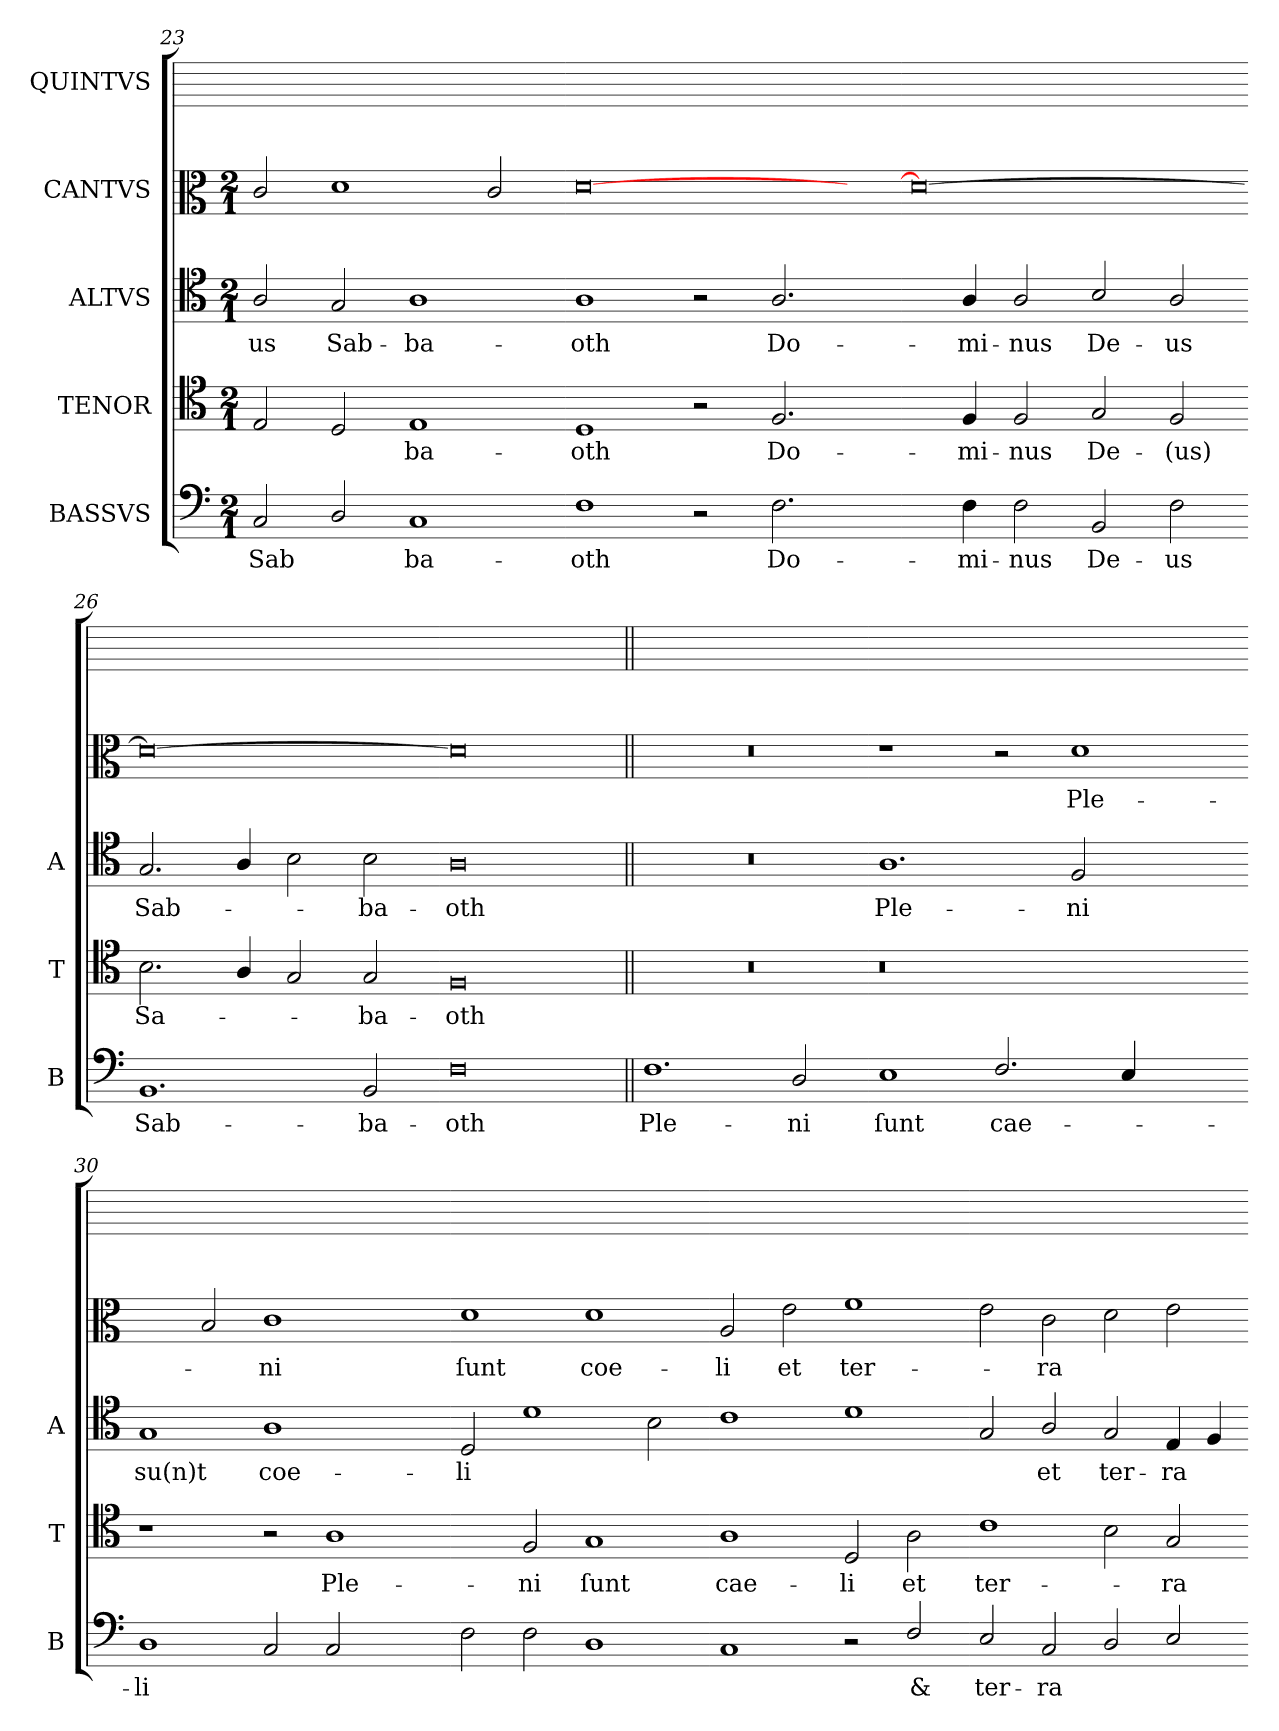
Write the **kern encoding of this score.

**kern	**text	**kern	**text	**kern	**text	**kern	**text	**kern
*part5	*part5	*part4	*part4	*part3	*part3	*part2	*part2	*part1
*staff5	*staff5	*staff4	*staff4	*staff3	*staff3	*staff2	*staff2	*staff1
*I"BASSVS	*	*I"TENOR	*	*I"ALTVS	*	*I"CANTVS	*	*I"QUINTVS
*I'B	*	*I'T	*	*I'A	*	*	*	*
*clefF5	*	*clefC4	*	*clefC4	*	*clefC3	*	*
*k[]	*	*k[]	*	*k[]	*	*k[]	*	*
*D:dor	*	*D:dor	*	*D:dor	*	*D:dor	*	*
*M2/1	*	*M2/1	*	*M2/1	*	*M2/1	*	*
=23	=23	=23	=23	=23	=23	=23	=23	=23
!	!LO:LY:i	!	!	!	!LO:LY:i	!	!	!
2AA/	Sab	2E/	.	2A/	-us	2c/	.	0ryy
!	!	!	!	!	!LO:LY:i	!	!	!
2BB/	.	2D/	.	2G/	Sab-	1d	.	.
!	!LO:LY:i	!	!LO:LY:i	!	!LO:LY:i	!	!	!
1AA	ba-	1E	-ba-	1A	-ba-	.	.	.
.	.	.	.	.	.	2c/	.	.
=24-	=24-	=24-	=24-	=24-	=24-	=24-	=24-	=24-
!	!LO:LY:i	!	!LO:LY:i	!	!LO:LY:i	!	!	!
1D	-oth	1D	-oth	1A	-oth	[0d	.	0ryy
2r	.	2r	.	2r	.	.	.	.
!	!LO:LY:i	!	!LO:LY:i	!	!LO:LY:i	!	!	!
2.D\	Do-	2.F/	Do-	2.A/	Do-	.	.	.
.	.	.	.	.	.	4ryy	.	4ryy
=25-	=25-	=25-	=25-	=25-	=25-	=25-	=25-	=25-
4ryy	.	4ryy	.	4ryy	.	0d_	.	0ryy
!	!LO:LY:i	!	!LO:LY:i	!	!LO:LY:i	!	!	!
4D\	-mi-	4F/	-mi-	4A/	-mi-	.	.	.
!	!LO:LY:i	!	!LO:LY:i	!	!LO:LY:i	!	!	!
2D\	-nus	2F/	-nus	2A/	-nus	.	.	.
!	!LO:LY:i	!	!LO:LY:i	!	!LO:LY:i	!	!	!
2GG/	De-	2G/	De-	2B/	De-	.	.	.
!	!LO:LY:i	!	!LO:LY:i	!	!LO:LY:i	!	!	!
2D\	-us	2F/	-(us)	2A/	-us	.	.	.
=26-	=26-	=26-	=26-	=26-	=26-	=26-	=26-	=26-
!	!LO:LY:i	!	!LO:LY:i	!	!LO:LY:i	!	!	!
1.GG	Sab-	2.B\	Sa-	2.G/	Sab-	0d_	.	0ryy
.	.	4A/	.	4A/	.	.	.	.
.	.	2G/	.	2B\	.	.	.	.
!	!LO:LY:i	!	!LO:LY:i	!	!LO:LY:i	!	!	!
2GG/	-ba-	2G/	-ba-	2B\	-ba-	.	.	.
=27-	=27-	=27-	=27-	=27-	=27-	=27-	=27-	=27-
!	!LO:LY:i	!	!LO:LY:i	!	!LO:LY:i	!	!	!
0D	-oth	0F	-oth	0A	-oth	0d]	.	0ryy
=28||	=28||	=28||	=28||	=28||	=28||	=28||	=28||	=28||
1.D	Ple-	0r	.	0r	.	0r	.	0ryy
2BB/	-ni	.	.	.	.	.	.	.
=29-	=29-	=29-	=29-	=29-	=29-	=29-	=29-	=29-
1C	ſunt	0r	.	1.A	Ple-	1r	.	0ryy
2.D/	cae-	.	.	.	.	2r	.	.
.	.	.	.	2F/	-ni	1d\	Ple-	.
4C/	.	.	.	.	.	.	.	.
2ryy	.	2ryy	.	2ryy	.	.	.	2ryy
=30-	=30-	=30-	=30-	=30-	=30-	=30-	=30-	=30-
1BB	-li	1r	.	1G	su(n)t	2ryy	.	0ryy
.	.	.	.	.	.	2B/	.	.
2AA/	.	2r	.	1A	coe-	1c	-ni	.
2AA/	.	1A\	Ple-	.	.	.	.	.
2ryy	.	.	.	2ryy	.	2ryy	.	2ryy
=31-	=31-	=31-	=31-	=31-	=31-	=31-	=31-	=31-
2D\	.	2ryy	.	2D/	-li	1d	ſunt	0ryy
2D\	.	2F/	-ni	1d	.	.	.	.
1BB	.	1G	ſunt	.	.	1d	coe-	.
.	.	.	.	2B\	.	.	.	.
=32-	=32-	=32-	=32-	=32-	=32-	=32-	=32-	=32-
1AA	.	1A	cae-	1c	.	2A/	-li	0ryy
.	.	.	.	.	.	2e\	et	.
2r	.	2D/	-li	1d	.	1f	ter-	.
2D/	&	2A\	et	.	.	.	.	.
=33-	=33-	=33-	=33-	=33-	=33-	=33-	=33-	=33-
2C/	ter-	1c	ter-	2G/	.	2e\	.	0ryy
2AA/	-ra	.	.	2A/	et	2c\	-ra	.
2BB/	.	2B\	.	2G/	ter-	2d\	.	.
2C/	.	2G/	-ra	4E/	-ra	2e\	.	.
.	.	.	.	4F/	.	.	.	.
=-	=-	=-	=-	=-	=-	=-	=-	=-
*-	*-	*-	*-	*-	*-	*-	*-	*-
